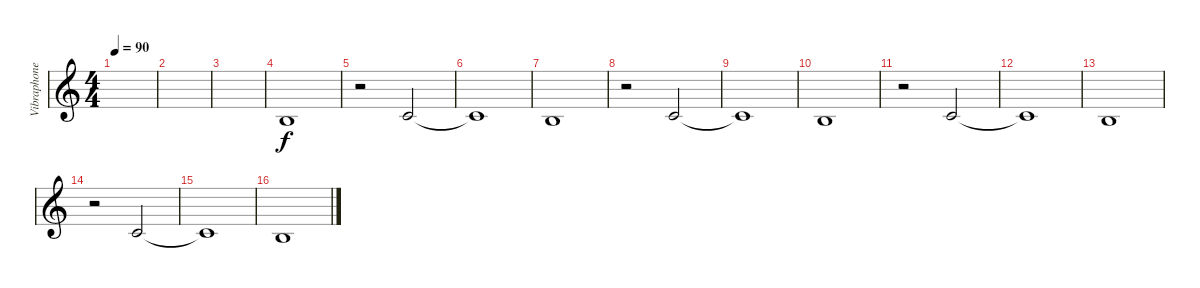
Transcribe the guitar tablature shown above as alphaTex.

\track ("Vibraphone" "Vibraphone") {instrument vibraphone}
\staff {score}
\tuning (E4 B3 G3 D3 A2 E2 B1) {hide}
\ts (4 4)
\tempo 90
\clef g2
\ks c
|
|
|
0.2.1 |
r.2 1.2.2 |
1.2{t}.1 |
0.2.1 |
r.2 1.2.2 |
1.2{t}.1 |
0.2.1 |
r.2 1.2.2 |
1.2{t}.1 |
0.2.1 |
r.2 1.2.2 |
1.2{t}.1 |
0.2.1
